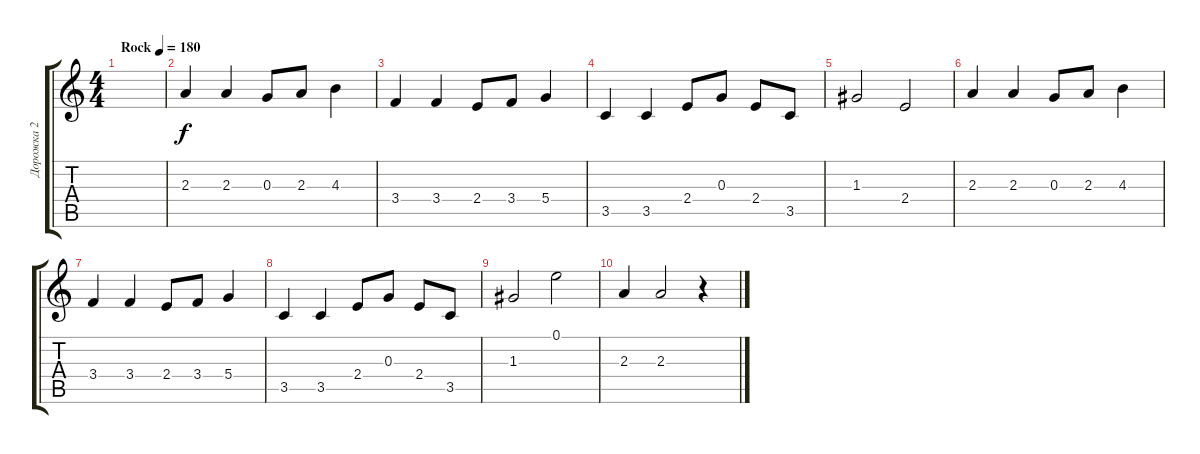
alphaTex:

\track ("Дорожка 2" "Дорожка 2") {instrument acousticguitarsteel}
\staff {score tabs}
\tuning (E4 B3 G3 D3 A2 E2) {hide}
\ts (4 4)
\tempo (180 "Rock")
\clef g2
\ks c
|
2.3.4 2.3.4 0.3.8 2.3.8 4.3.4 |
3.4.4 3.4.4 2.4.8 3.4.8 5.4.4 |
3.5.4 3.5.4 2.4.8 0.3.8 2.4.8 3.5.8 |
1.3.2 2.4.2 |
2.3.4 2.3.4 0.3.8 2.3.8 4.3.4 |
3.4.4 3.4.4 2.4.8 3.4.8 5.4.4 |
3.5.4 3.5.4 2.4.8 0.3.8 2.4.8 3.5.8 |
1.3.2 0.1.2 |
2.3.4 2.3.2 r.4
